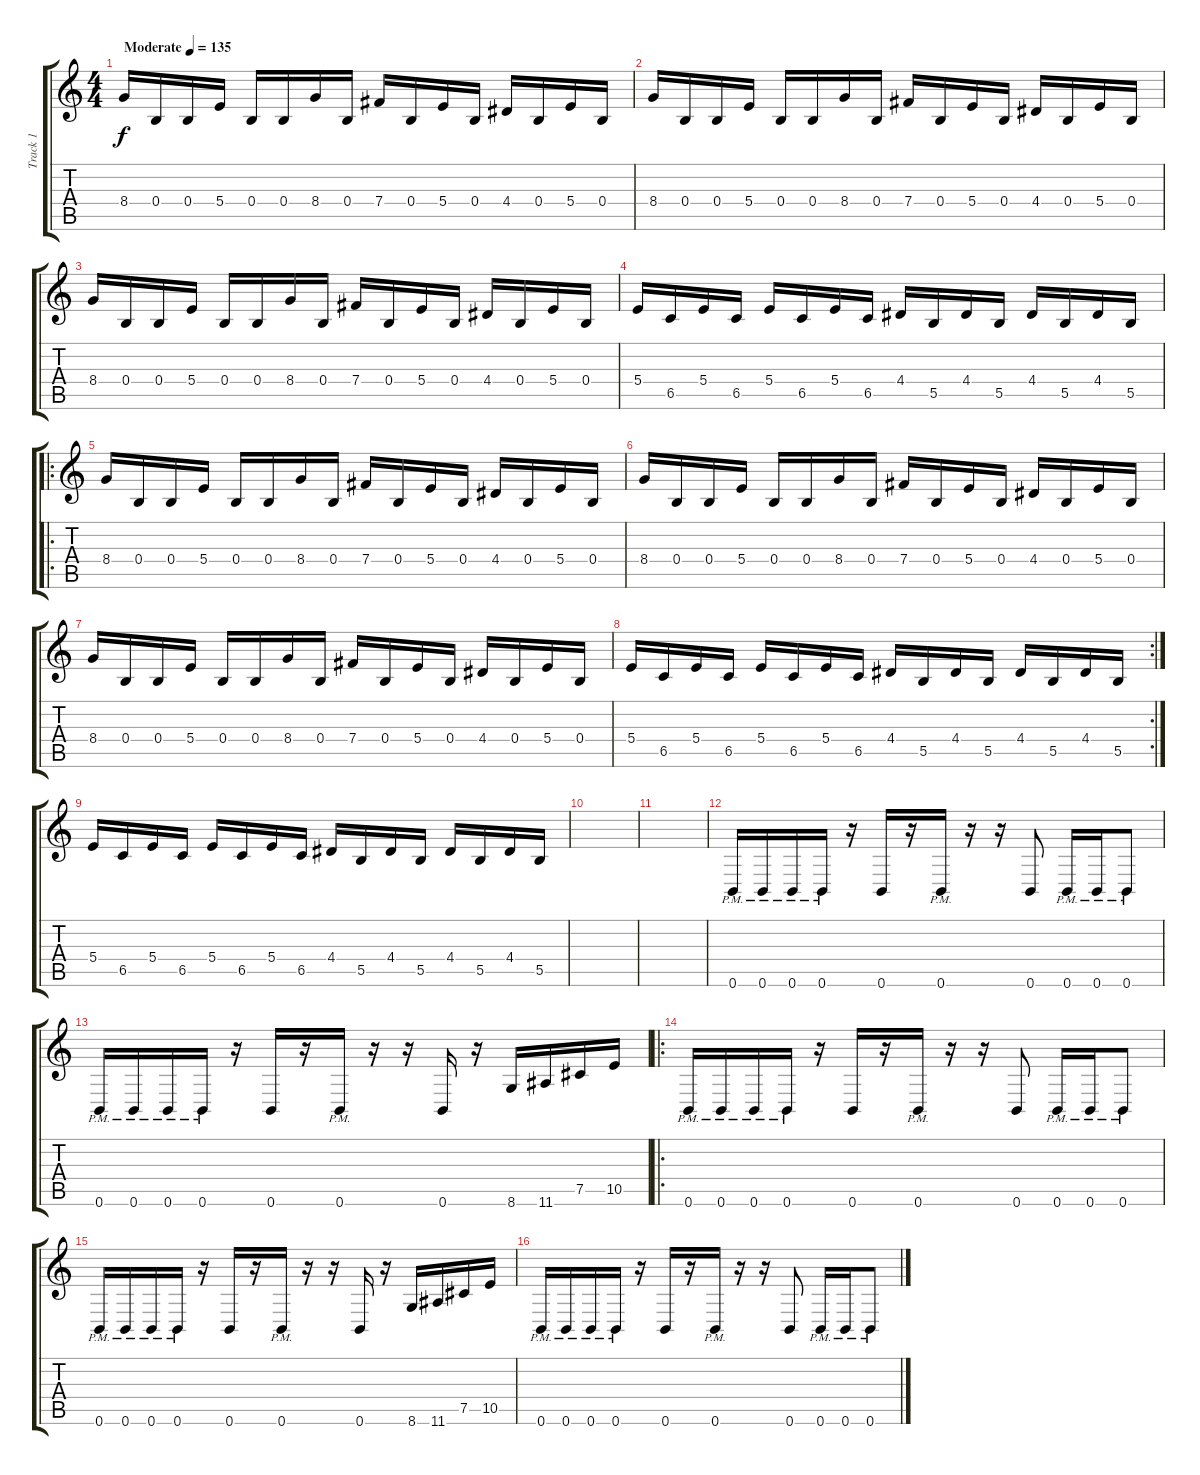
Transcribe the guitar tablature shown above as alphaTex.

\track ("Track 1" "Track 1") {instrument distortionguitar}
\staff {score tabs}
\tuning (Db4 Ab3 E3 B2 Gb2 B1) {hide}
\ts (4 4)
\tempo (135 "Moderate")
\clef g2
\ks c
8.4.16{dy f instrument distortionguitar} 0.4.16 0.4.16 5.4.16 0.4.16 0.4.16 8.4.16 0.4.16 7.4.16 0.4.16 5.4.16 0.4.16 4.4.16 0.4.16 5.4.16 0.4.16 |
8.4.16 0.4.16 0.4.16 5.4.16 0.4.16 0.4.16 8.4.16 0.4.16 7.4.16 0.4.16 5.4.16 0.4.16 4.4.16 0.4.16 5.4.16 0.4.16 |
8.4.16 0.4.16 0.4.16 5.4.16 0.4.16 0.4.16 8.4.16 0.4.16 7.4.16 0.4.16 5.4.16 0.4.16 4.4.16 0.4.16 5.4.16 0.4.16 |
5.4.16 6.5.16 5.4.16 6.5.16 5.4.16 6.5.16 5.4.16 6.5.16 4.4.16 5.5.16 4.4.16 5.5.16 4.4.16 5.5.16 4.4.16 5.5.16 |
\ro
8.4.16 0.4.16 0.4.16 5.4.16 0.4.16 0.4.16 8.4.16 0.4.16 7.4.16 0.4.16 5.4.16 0.4.16 4.4.16 0.4.16 5.4.16 0.4.16 |
8.4.16 0.4.16 0.4.16 5.4.16 0.4.16 0.4.16 8.4.16 0.4.16 7.4.16 0.4.16 5.4.16 0.4.16 4.4.16 0.4.16 5.4.16 0.4.16 |
8.4.16 0.4.16 0.4.16 5.4.16 0.4.16 0.4.16 8.4.16 0.4.16 7.4.16 0.4.16 5.4.16 0.4.16 4.4.16 0.4.16 5.4.16 0.4.16 |
\rc 2
5.4.16 6.5.16 5.4.16 6.5.16 5.4.16 6.5.16 5.4.16 6.5.16 4.4.16 5.5.16 4.4.16 5.5.16 4.4.16 5.5.16 4.4.16 5.5.16 |
5.4.16 6.5.16 5.4.16 6.5.16 5.4.16 6.5.16 5.4.16 6.5.16 4.4.16 5.5.16 4.4.16 5.5.16 4.4.16 5.5.16 4.4.16 5.5.16 |
|
|
0.6{pm}.16 0.6{pm}.16 0.6{pm}.16 0.6{pm}.16 r.16 0.6.16 r.16 0.6{pm}.16 r.16 r.16 0.6.8 0.6{pm}.16 0.6{pm}.16 0.6{pm}.8 |
0.6{pm}.16 0.6{pm}.16 0.6{pm}.16 0.6{pm}.16 r.16 0.6.16 r.16 0.6{pm}.16 r.16 r.16 0.6.16 r.16 8.6.16 11.6.16 7.5.16 10.5.16 |
\ro
0.6{pm}.16 0.6{pm}.16 0.6{pm}.16 0.6{pm}.16 r.16 0.6.16 r.16 0.6{pm}.16 r.16 r.16 0.6.8 0.6{pm}.16 0.6{pm}.16 0.6{pm}.8 |
0.6{pm}.16 0.6{pm}.16 0.6{pm}.16 0.6{pm}.16 r.16 0.6.16 r.16 0.6{pm}.16 r.16 r.16 0.6.16 r.16 8.6.16 11.6.16 7.5.16 10.5.16 |
0.6{pm}.16 0.6{pm}.16 0.6{pm}.16 0.6{pm}.16 r.16 0.6.16 r.16 0.6{pm}.16 r.16 r.16 0.6.8 0.6{pm}.16 0.6{pm}.16 0.6{pm}.8
